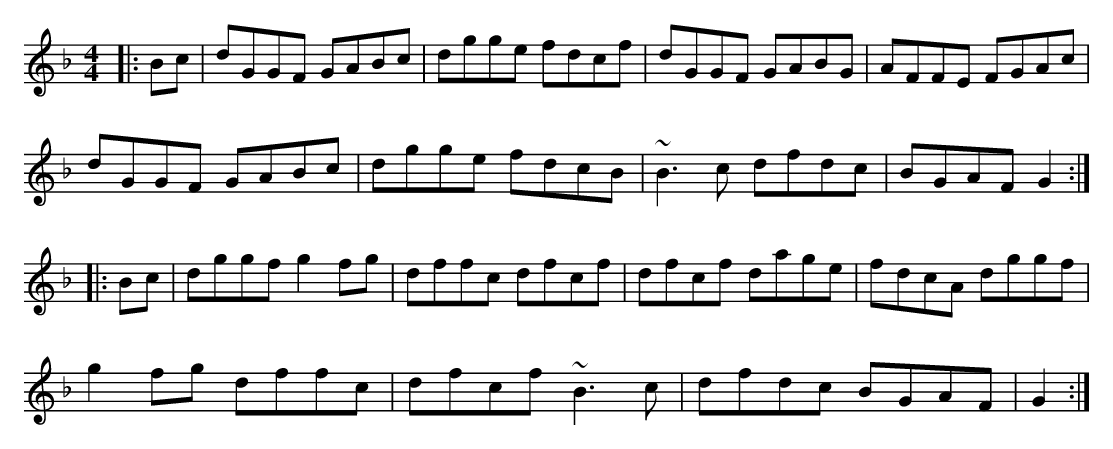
X:1
M:4/4
K:Dmin
|:Bc|dGGF GABc|dgge fdcf|dGGF GABG|AFFE FGAc|
dGGF GABc|dgge fdcB|~B3c dfdc|BGAF G2:|
|:Bc|dggf g2fg|dffc dfcf|dfcf dage|fdcA dggf|
g2fg dffc|dfcf ~B3c|dfdc BGAF|G2:|
